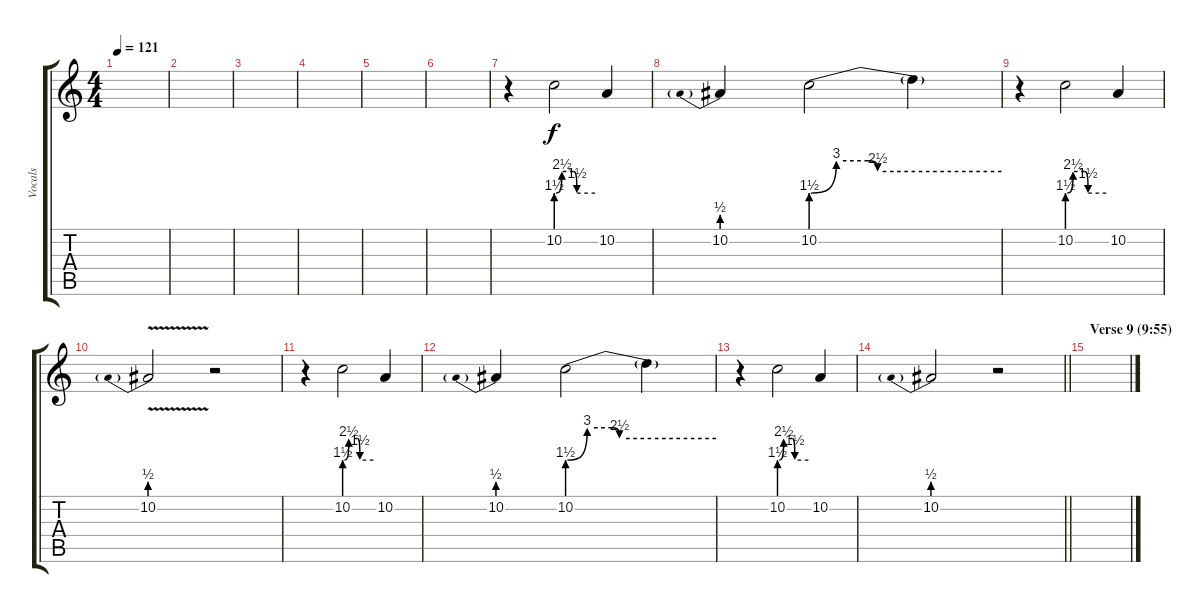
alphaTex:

\track ("Vocals" "Vocals") {instrument lead6voice}
\staff {score tabs}
\tuning (E4 B3 G3 D3 A2 E2) {hide}
\ts (4 4)
\tempo 121
\clef g2
\ks c
|
|
|
|
|
|
r.4{volume 16} 10.2{be (custom 0 6 9 10 27 10 32 6 60 6)}.2 10.2.4 |
10.2{be (prebend 0 2 60 2)}.4 10.2{be (custom 0 6 8 12 18 12 21 10 60 10)}.2 10.2{t}.4 |
r.4 10.2{be (custom 0 6 9 10 27 10 32 6 60 6)}.2 10.2.4 |
10.2{be (prebend 0 2 60 2) v}.2 r.2 |
r.4 10.2{be (custom 0 6 9 10 27 10 32 6 60 6)}.2 10.2.4 |
10.2{be (prebend 0 2 60 2)}.4 10.2{be (custom 0 6 8 12 18 12 21 10 60 10)}.2 10.2{t}.4 |
r.4 10.2{be (custom 0 6 9 10 27 10 32 6 60 6)}.2 10.2.4 |
\barLineRight lightlight
10.2{be (prebend 0 2 60 2)}.2 r.2 |
\section ("" "Verse 9 (9:55)")
